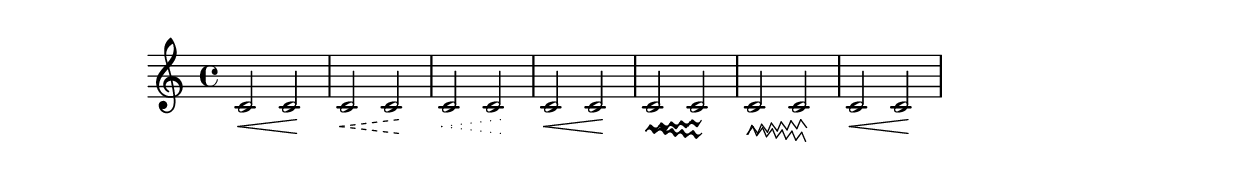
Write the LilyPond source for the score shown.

%% DO NOT EDIT this file manually; it is automatically
%% generated from LSR http://lsr.dsi.unimi.it
%% Make any changes in LSR itself, or in Documentation/snippets/new/ ,
%% and then run scripts/auxiliar/makelsr.py
%%
%% This file is in the public domain.
\version "2.17.27"

\header {
  lsrtags = "expressive-marks, tweaks-and-overrides"

  texidoc = "
Hairpins can take any style from @code{line-interface} - dashed-line,
dotted-line, line, trill or zigzag.

"
  doctitle = "Hairpins with different line styles"
} % begin verbatim


\relative c' {
  c2\< c\!
  \override Hairpin.style = #'dashed-line
  c2\< c\!
  \override Hairpin.style = #'dotted-line
  c2\< c\!
  \override Hairpin.style = #'line
  c2\< c\!
  \override Hairpin.style = #'trill
  c2\< c\!
  \override Hairpin.style = #'zigzag
  c2\< c\!
  \revert Hairpin.style
  c2\< c\!
}
